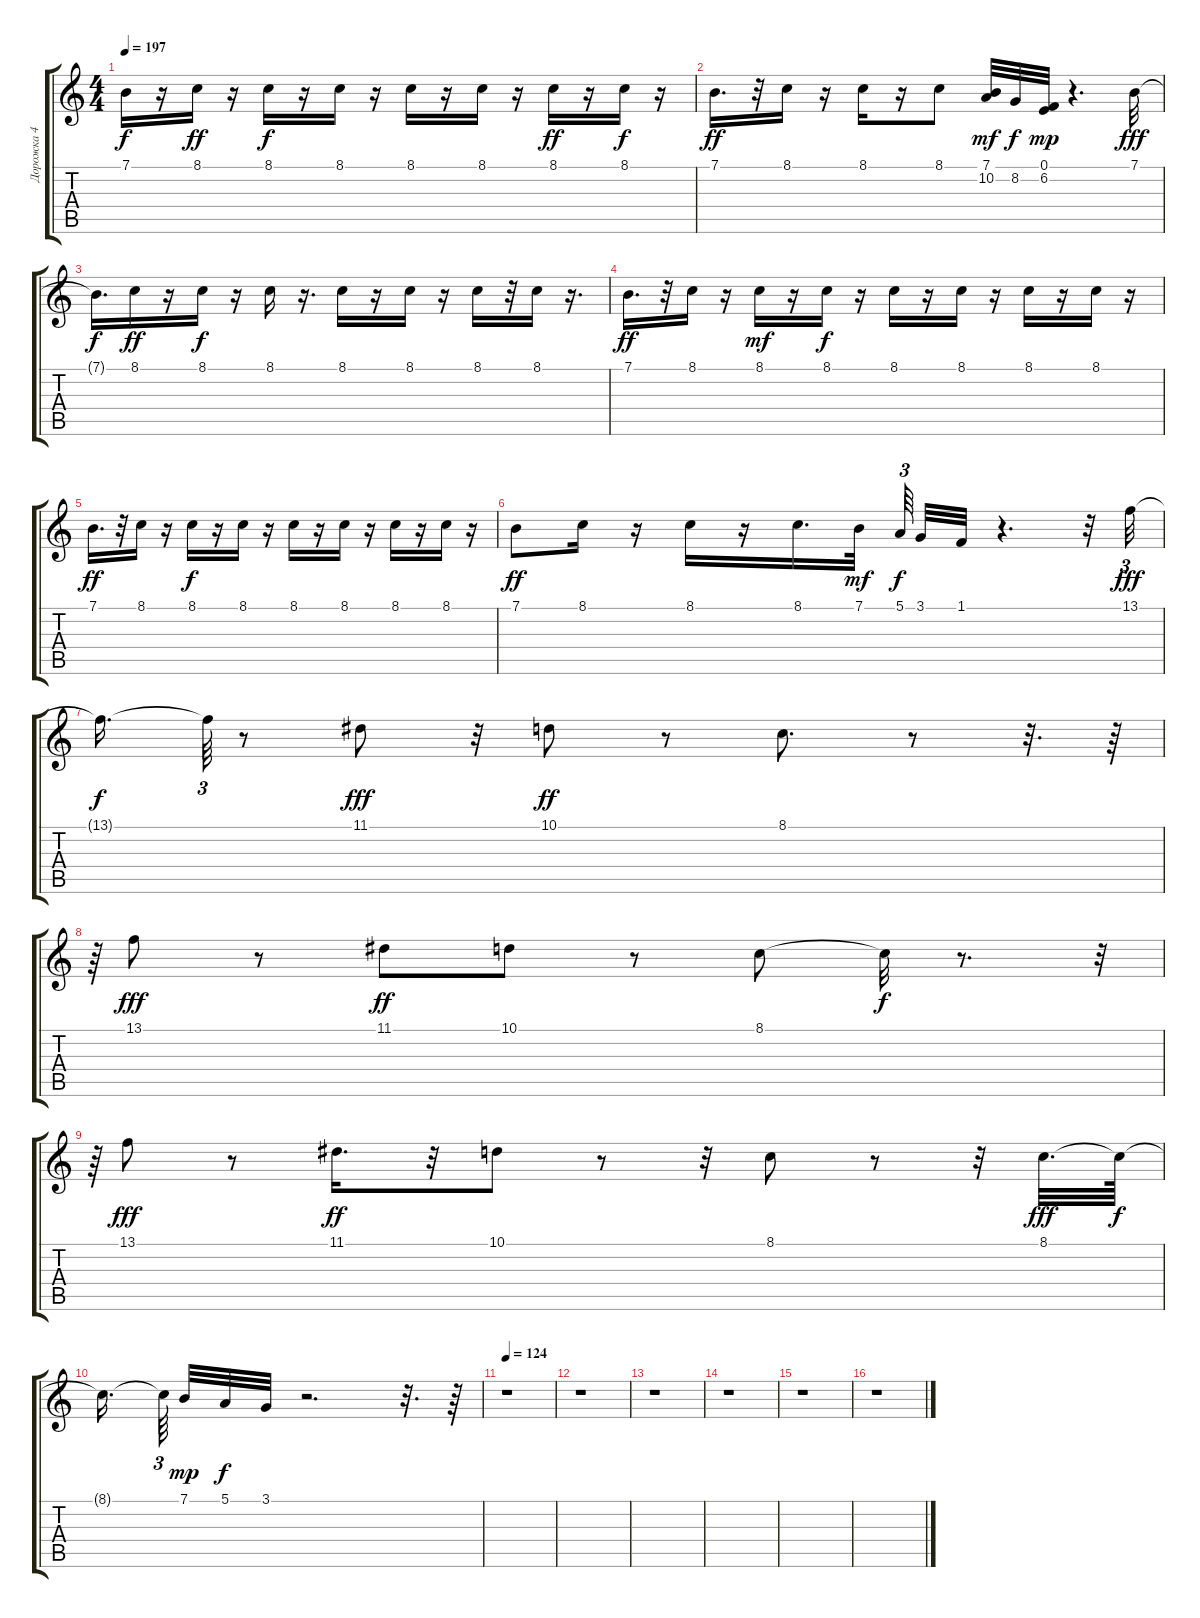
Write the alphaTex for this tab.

\track ("Дорожка 4" "Дорожка 4") {instrument trumpet}
\staff {score tabs}
\tuning (E4 B3 G3 D3 A2 E2) {hide}
\ts (4 4)
\tempo 197
\clef g2
\ks c
7.1{t}.16{dy f} r.16 8.1.16{dy ff} r.16 8.1.16{dy f} r.16 8.1.16 r.16 8.1.16 r.16 8.1.16 r.16 8.1.16{dy ff} r.16 8.1.16{dy f} r.16 |
7.1.16{d dy ff} r.32 8.1.16 r.16 8.1.16 r.16 8.1.8 (7.1 10.2).32{dy mf} 8.2.32{dy f} (0.1 6.2).32{dy mp} r.4{d} 7.1.32{dy fff} |
7.1{t}.16{d dy f} 8.1.16{dy ff} r.16 8.1.16{dy f} r.16 8.1.16 r.16{d} 8.1.16 r.16 8.1.16 r.16 8.1.16 r.32 8.1.16 r.16{d} |
7.1.16{d dy ff} r.32 8.1.16 r.16 8.1.16{dy mf} r.16 8.1.16{dy f} r.16 8.1.16 r.16 8.1.16 r.16 8.1.16 r.16 8.1.16 r.16 |
7.1.16{d dy ff} r.32 8.1.16 r.16 8.1.16{dy f} r.16 8.1.16 r.16 8.1.16 r.16 8.1.16 r.16 8.1.16 r.16 8.1.16 r.16 |
7.1.8{dy ff} 8.1.16 r.16 8.1.16 r.16 8.1.16{d} 7.1.32{dy mf} 5.1.64{tu (3 2) dy f beam splitsecondary} 3.1.32 1.1.32 r.4{d} r.32 13.1.32{tu (3 2) dy fff} |
13.1{t}.16{d dy f} 13.1{t}.64{tu (3 2)} r.8 11.1.8{dy fff} r.32 10.1.8{dy ff} r.8 8.1.8{d} r.8 r.32{d} r.64 |
r.64{tu (3 2)} 13.1.8{dy fff} r.8 11.1.8{dy ff} 10.1.8 r.8 8.1.8 8.1{t}.32{dy f} r.8{d} r.32{tu (3 2)} |
r.64{tu (3 2)} 13.1.8{dy fff} r.8 11.1.16{d dy ff} r.32 10.1.8 r.8 r.32 8.1.8 r.8 r.32 8.1.32{d dy fff} 8.1{t}.64{dy f} |
8.1{t}.16{d beam splitsecondary} 8.1{t}.64{tu (3 2) beam splitsecondary} 7.1.32{dy mp} 5.1.32{dy f} 3.1.32 r.2{d} r.32{d} r.64 |
\tempo 124
r.1 |
r.1 |
r.1 |
r.1 |
r.1 |
r.1
